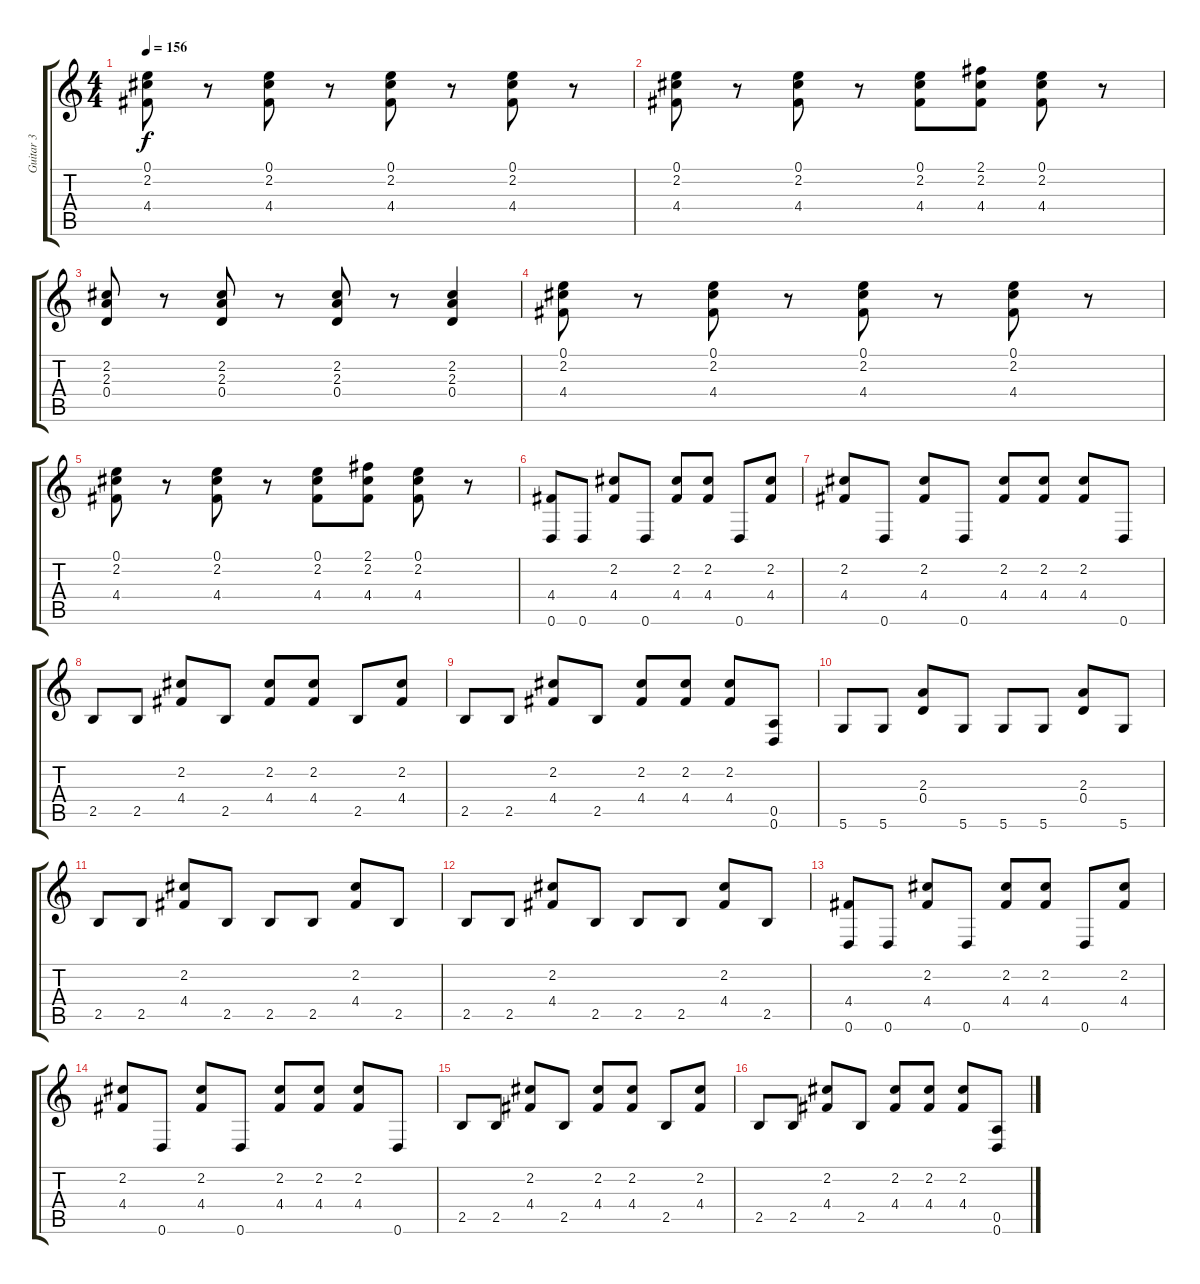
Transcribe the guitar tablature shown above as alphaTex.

\track ("Guitar 3" "Guitar 3") {instrument distortionguitar}
\staff {score tabs}
\tuning (E4 B3 G3 D3 A2 D2) {hide}
\ts (4 4)
\tempo 156
\clef g2
\ks c
(0.1 2.2 4.4).8{dy f} r.8 (0.1 2.2 4.4).8 r.8 (0.1 2.2 4.4).8 r.8 (0.1 2.2 4.4).8 r.8 |
(0.1 2.2 4.4).8 r.8 (0.1 2.2 4.4).8 r.8 (0.1 2.2 4.4).8 (2.1 2.2 4.4).8 (0.1 2.2 4.4).8 r.8 |
(2.2 2.3 0.4).8 r.8 (2.2 2.3 0.4).8 r.8 (2.2 2.3 0.4).8 r.8 (2.2 2.3 0.4).4 |
(0.1 2.2 4.4).8 r.8 (0.1 2.2 4.4).8 r.8 (0.1 2.2 4.4).8 r.8 (0.1 2.2 4.4).8 r.8 |
(0.1 2.2 4.4).8 r.8 (0.1 2.2 4.4).8 r.8 (0.1 2.2 4.4).8 (2.1 2.2 4.4).8 (0.1 2.2 4.4).8 r.8 |
(4.4 0.6).8 0.6.8 (2.2 4.4).8 0.6.8 (2.2 4.4).8 (2.2 4.4).8 0.6.8 (2.2 4.4).8 |
(2.2 4.4).8 0.6.8 (2.2 4.4).8 0.6.8 (2.2 4.4).8 (2.2 4.4).8 (2.2 4.4).8 0.6.8 |
2.5.8 2.5.8 (2.2 4.4).8 2.5.8 (2.2 4.4).8 (2.2 4.4).8 2.5.8 (2.2 4.4).8 |
2.5.8 2.5.8 (2.2 4.4).8 2.5.8 (2.2 4.4).8 (2.2 4.4).8 (2.2 4.4).8 (0.5 0.6).8 |
5.6.8 5.6.8 (2.3 0.4).8 5.6.8 5.6.8 5.6.8 (2.3 0.4).8 5.6.8 |
2.5.8 2.5.8 (2.2 4.4).8 2.5.8 2.5.8 2.5.8 (2.2 4.4).8 2.5.8 |
2.5.8 2.5.8 (2.2 4.4).8 2.5.8 2.5.8 2.5.8 (2.2 4.4).8 2.5.8 |
(4.4 0.6).8 0.6.8 (2.2 4.4).8 0.6.8 (2.2 4.4).8 (2.2 4.4).8 0.6.8 (2.2 4.4).8 |
(2.2 4.4).8 0.6.8 (2.2 4.4).8 0.6.8 (2.2 4.4).8 (2.2 4.4).8 (2.2 4.4).8 0.6.8 |
2.5.8 2.5.8 (2.2 4.4).8 2.5.8 (2.2 4.4).8 (2.2 4.4).8 2.5.8 (2.2 4.4).8 |
2.5.8 2.5.8 (2.2 4.4).8 2.5.8 (2.2 4.4).8 (2.2 4.4).8 (2.2 4.4).8 (0.5 0.6).8
